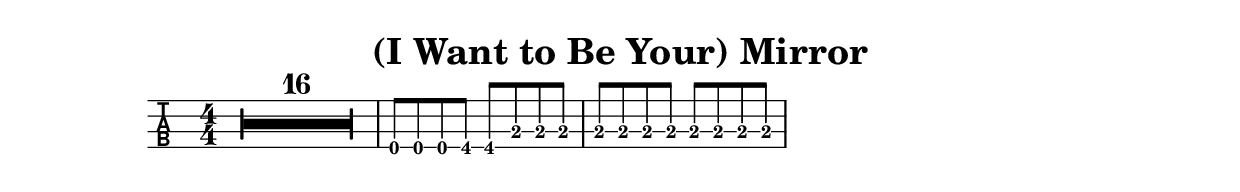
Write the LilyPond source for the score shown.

\version "2.20.0"

\header{
  title = "(I Want to Be Your) Mirror"
}

music = \relative {
%   \key e \minor
  \numericTimeSignature
  \time 4/4
  \compressFullBarRests
  R1*16 |
  ees,,8 ees ees g g bes bes bes |
  bes bes bes bes bes bes bes bes |
}

\score {
  <<
    % \new Staff \with {midiInstrument = #"electric bass (finger)"} {
    %   \clef "bass_8"
    %   \music
    % }

    \new TabStaff \with {
      stringTunings = \stringTuning <ees,, aes,, des, ges,>
      midiInstrument = #"electric bass (finger)"
    } {
      \tabFullNotation
      \clef moderntab
      \music
    }
  >>
%   \midi {
%     \tempo 4 = 118
%   }
}

\header {
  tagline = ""  % removed
}
